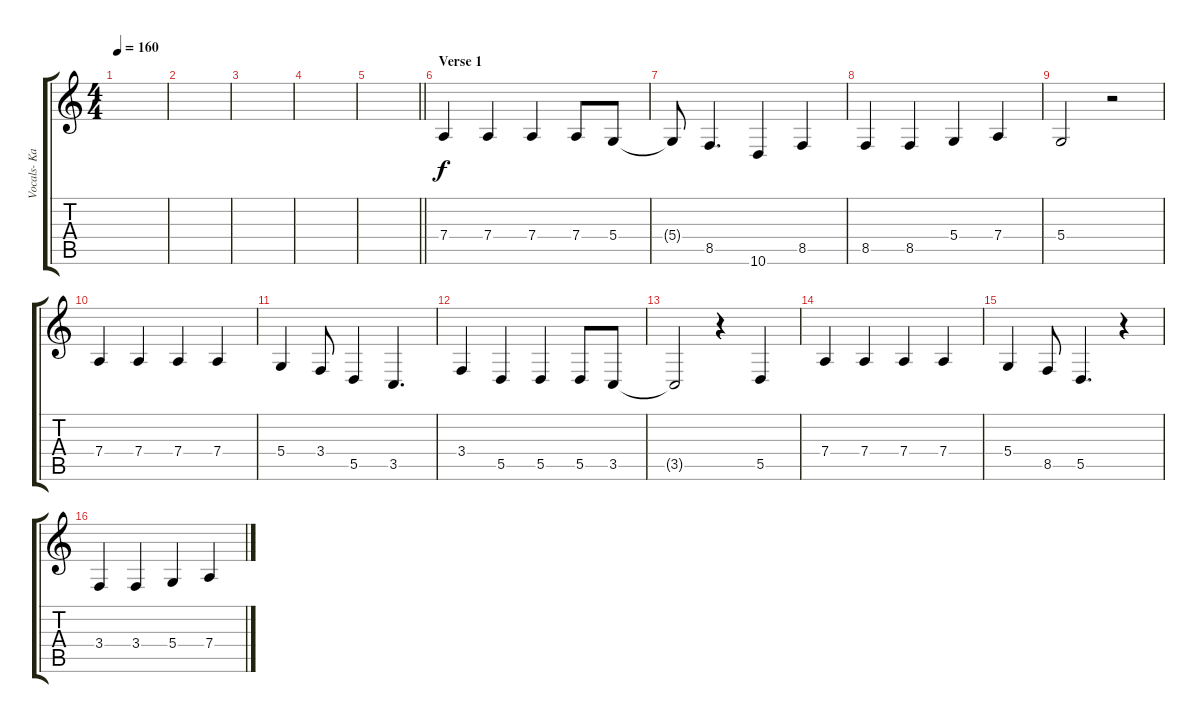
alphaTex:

\track ("Vocals- Kai Hansen" "Vocals- Ka") {instrument synthvoice}
\staff {score tabs}
\tuning (E4 B3 G3 D3 A2 E2) {hide}
\ts (4 4)
\tempo 160
\clef g2
\ks c
|
|
|
|
\barLineRight lightlight
|
\section ("" "Verse 1")
7.4.4 7.4.4 7.4.4 7.4.8 5.4.8 |
5.4{t}.8 8.5.4{d} 10.6.4 8.5.4 |
8.5.4 8.5.4 5.4.4 7.4.4 |
5.4.2 r.2 |
7.4.4 7.4.4 7.4.4 7.4.4 |
5.4.4 3.4.8 5.5.4 3.5.4{d} |
3.4.4 5.5.4 5.5.4 5.5.8 3.5.8 |
3.5{t}.2 r.4 5.5.4 |
7.4.4 7.4.4 7.4.4 7.4.4 |
5.4.4 8.5.8 5.5.4{d} r.4 |
3.4.4 3.4.4 5.4.4 7.4.4
